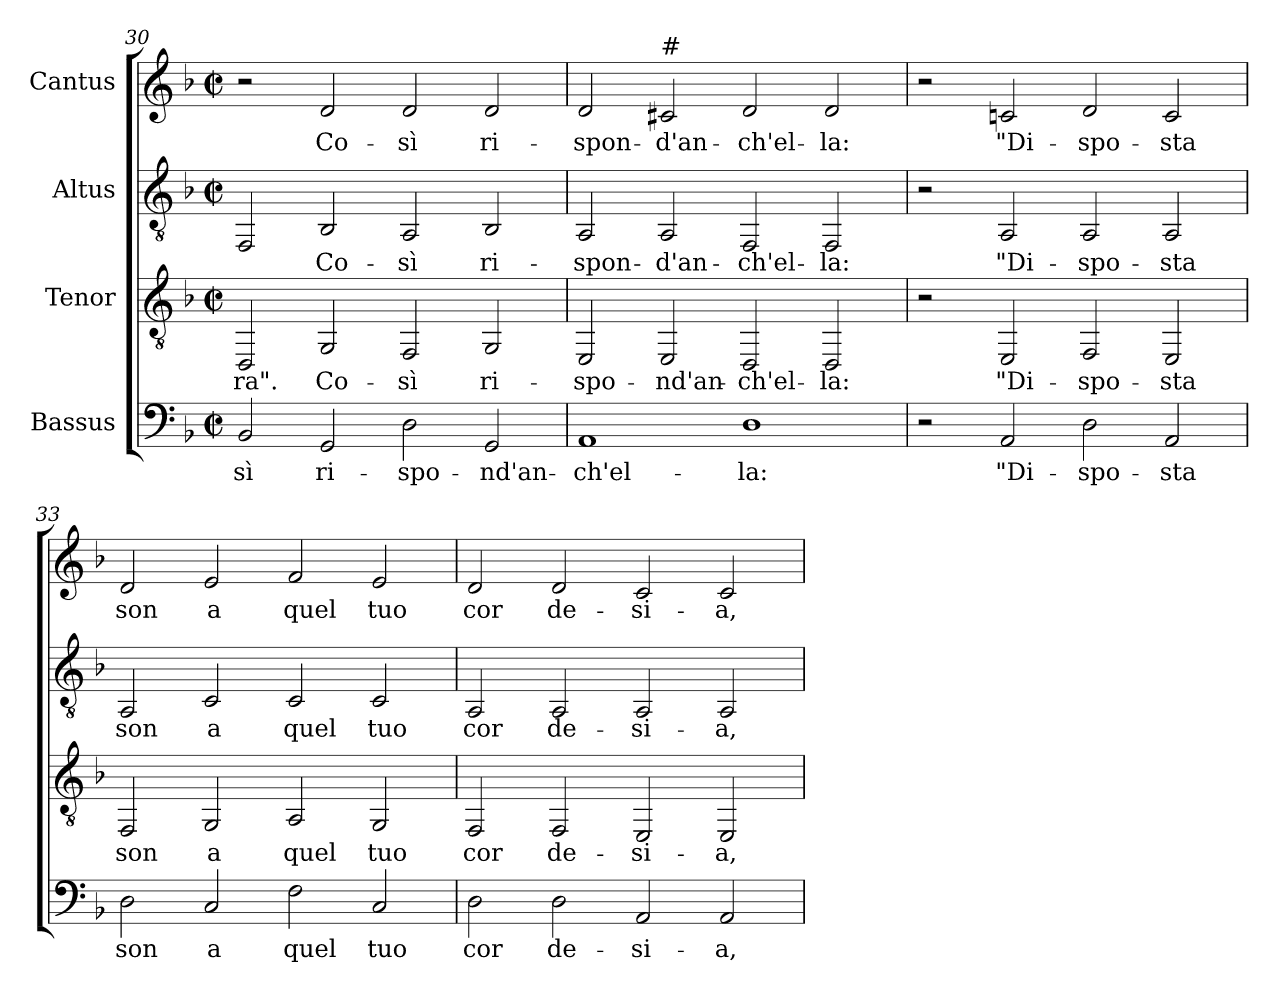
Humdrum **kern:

**kern	**text	**kern	**text	**kern	**text	**kern	**text
*part4	*part4	*part3	*part3	*part2	*part2	*part1	*part1
*staff4	*staff4	*staff3	*staff3	*staff2	*staff2	*staff1	*staff1
*I"Bassus	*	*I"Tenor	*	*I"Altus	*	*I"Cantus	*
*clefF4	*	*clefGv2	*	*clefGv2	*	*clefG2	*
*k[b-]	*	*k[b-]	*	*k[b-]	*	*k[b-]	*
*F:	*	*F:	*	*F:	*	*F:	*
*M2/2	*	*M2/2	*	*M2/2	*	*M2/2	*
*met(c|)	*	*met(c|)	*	*met(c|)	*	*met(c|)	*
=30	=30	=30	=30	=30	=30	=30	=30
!	!LO:LY:b:color=#000000	!	!	!	!	!	!
!	!	!	!LO:LY:b:color=#000000	!	!	!	!
2BB-i/	-sì	2DDi/	-ra".	2FFi/	.	2r	.
!	!LO:LY:b:color=#000000	!	!	!	!	!	!
!	!	!	!LO:LY:b:color=#000000	!	!	!	!
!	!	!	!	!	!LO:LY:b:color=#000000	!	!
!	!	!	!	!	!	!	!LO:LY:b:color=#000000
2GGi/	ri-	2GGi/	Co-	2BB-i/	Co-	2di/	Co-
!	!LO:LY:b:color=#000000	!	!	!	!	!	!
!	!	!	!LO:LY:b:color=#000000	!	!	!	!
!	!	!	!	!	!LO:LY:b:color=#000000	!	!
!	!	!	!	!	!	!	!LO:LY:b:color=#000000
2Di\	-spo-	2FFi/	-sì	2AAi/	-sì	2di/	-sì
!	!LO:LY:b:color=#000000	!	!	!	!	!	!
!	!	!	!LO:LY:b:color=#000000	!	!	!	!
!	!	!	!	!	!LO:LY:b:color=#000000	!	!
!	!	!	!	!	!	!	!LO:LY:b:color=#000000
2GGi/	-nd'an-	2GGi/	ri-	2BB-i/	ri-	2di/	ri-
!!LO:PB:g=z
=31	=31	=31	=31	=31	=31	=31	=31
!	!LO:LY:b:color=#000000	!	!	!	!	!	!
!	!	!	!LO:LY:b:color=#000000	!	!	!	!
!	!	!	!	!	!LO:LY:b:color=#000000	!	!
!	!	!	!	!	!	!	!LO:LY:b:color=#000000
1AAi	-ch'el-	2EEi/	-spo-	2AAi/	-spon-	2di/	-spon-
!	!	!	!LO:LY:b:color=#000000	!	!	!	!
!	!	!	!	!	!LO:LY:b:color=#000000	!	!
!	!	!	!	!	!	!LO:TX:a:t=#	!
!	!	!	!	!	!	!	!LO:LY:b:color=#000000
.	.	2EEi/	-nd'an-	2AAi/	-d'an-	2c#i/	-d'an-
!	!LO:LY:b:color=#000000	!	!	!	!	!	!
!	!	!	!LO:LY:b:color=#000000	!	!	!	!
!	!	!	!	!	!LO:LY:b:color=#000000	!	!
!	!	!	!	!	!	!	!LO:LY:b:color=#000000
1Di	-la:	2DDi/	-ch'el-	2FFi/	-ch'el-	2di/	-ch'el-
!	!	!	!LO:LY:b:color=#000000	!	!	!	!
!	!	!	!	!	!LO:LY:b:color=#000000	!	!
!	!	!	!	!	!	!	!LO:LY:b:color=#000000
.	.	2DDi/	-la:	2FFi/	-la:	2di/	-la:
=32	=32	=32	=32	=32	=32	=32	=32
2r	.	2r	.	2r	.	2r	.
!	!LO:LY:b:color=#000000	!	!	!	!	!	!
!	!	!	!LO:LY:b:color=#000000	!	!	!	!
!	!	!	!	!	!LO:LY:b:color=#000000	!	!
!	!	!	!	!	!	!	!LO:LY:b:color=#000000
2AAi/	"Di-	2EEi/	"Di-	2AAi/	"Di-	2cni/	"Di-
!	!LO:LY:b:color=#000000	!	!	!	!	!	!
!	!	!	!LO:LY:b:color=#000000	!	!	!	!
!	!	!	!	!	!LO:LY:b:color=#000000	!	!
!	!	!	!	!	!	!	!LO:LY:b:color=#000000
2Di\	-spo-	2FFi/	-spo-	2AAi/	-spo-	2di/	-spo-
!	!LO:LY:b:color=#000000	!	!	!	!	!	!
!	!	!	!LO:LY:b:color=#000000	!	!	!	!
!	!	!	!	!	!LO:LY:b:color=#000000	!	!
!	!	!	!	!	!	!	!LO:LY:b:color=#000000
2AAi/	-sta	2EEi/	-sta	2AAi/	-sta	2ci/	-sta
=33	=33	=33	=33	=33	=33	=33	=33
!	!LO:LY:b:color=#000000	!	!	!	!	!	!
!	!	!	!LO:LY:b:color=#000000	!	!	!	!
!	!	!	!	!	!LO:LY:b:color=#000000	!	!
!	!	!	!	!	!	!	!LO:LY:b:color=#000000
2Di\	son	2FFi/	son	2AAi/	son	2di/	son
!	!LO:LY:b:color=#000000	!	!	!	!	!	!
!	!	!	!LO:LY:b:color=#000000	!	!	!	!
!	!	!	!	!	!LO:LY:b:color=#000000	!	!
!	!	!	!	!	!	!	!LO:LY:b:color=#000000
2Ci/	a	2GGi/	a	2Ci/	a	2ei/	a
!	!LO:LY:b:color=#000000	!	!	!	!	!	!
!	!	!	!LO:LY:b:color=#000000	!	!	!	!
!	!	!	!	!	!LO:LY:b:color=#000000	!	!
!	!	!	!	!	!	!	!LO:LY:b:color=#000000
2Fi\	quel	2AAi/	quel	2Ci/	quel	2fi/	quel
!	!LO:LY:b:color=#000000	!	!	!	!	!	!
!	!	!	!LO:LY:b:color=#000000	!	!	!	!
!	!	!	!	!	!LO:LY:b:color=#000000	!	!
!	!	!	!	!	!	!	!LO:LY:b:color=#000000
2Ci/	tuo	2GGi/	tuo	2Ci/	tuo	2ei/	tuo
=34	=34	=34	=34	=34	=34	=34	=34
!	!LO:LY:b:color=#000000	!	!	!	!	!	!
!	!	!	!LO:LY:b:color=#000000	!	!	!	!
!	!	!	!	!	!LO:LY:b:color=#000000	!	!
!	!	!	!	!	!	!	!LO:LY:b:color=#000000
2Di\	cor	2FFi/	cor	2AAi/	cor	2di/	cor
!	!LO:LY:b:color=#000000	!	!	!	!	!	!
!	!	!	!LO:LY:b:color=#000000	!	!	!	!
!	!	!	!	!	!LO:LY:b:color=#000000	!	!
!	!	!	!	!	!	!	!LO:LY:b:color=#000000
2Di\	de-	2FFi/	de-	2AAi/	de-	2di/	de-
!	!LO:LY:b:color=#000000	!	!	!	!	!	!
!	!	!	!LO:LY:b:color=#000000	!	!	!	!
!	!	!	!	!	!LO:LY:b:color=#000000	!	!
!	!	!	!	!	!	!	!LO:LY:b:color=#000000
2AAi/	-si-	2EEi/	-si-	2AAi/	-si-	2ci/	-si-
!	!LO:LY:b:color=#000000	!	!	!	!	!	!
!	!	!	!LO:LY:b:color=#000000	!	!	!	!
!	!	!	!	!	!LO:LY:b:color=#000000	!	!
!	!	!	!	!	!	!	!LO:LY:b:color=#000000
2AAi/	-a,	2EEi/	-a,	2AAi/	-a,	2ci/	-a,
=	=	=	=	=	=	=	=
*-	*-	*-	*-	*-	*-	*-	*-
